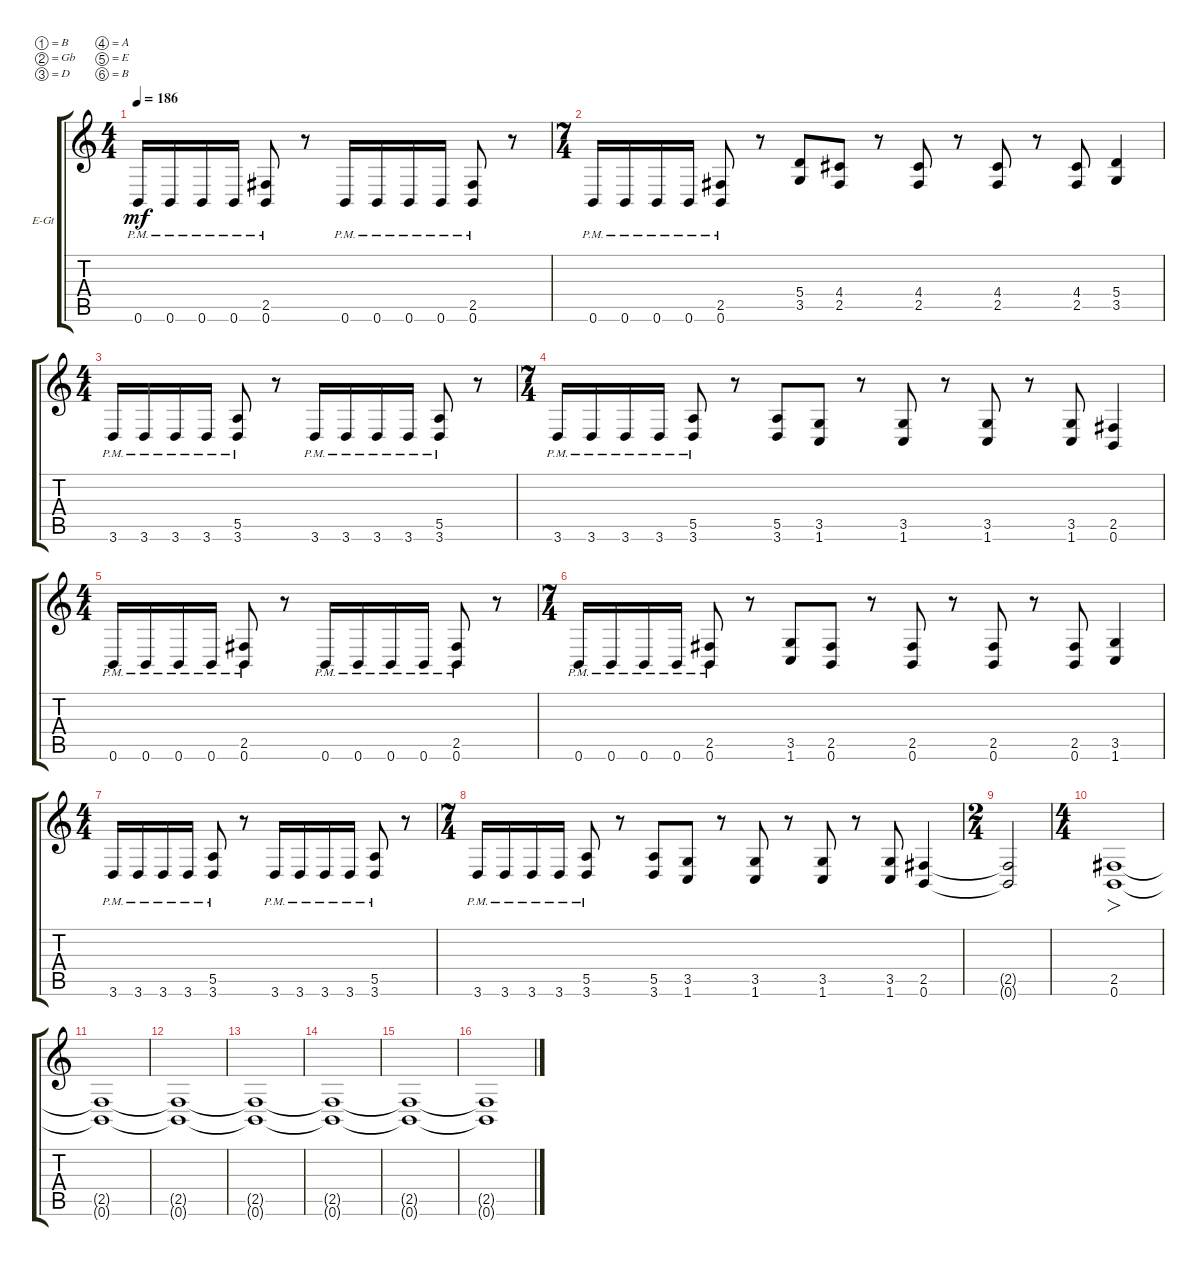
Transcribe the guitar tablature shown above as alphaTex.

\bracketExtendMode groupsimilarinstruments
\firstSystemTrackNameOrientation horizontal
\otherSystemsTrackNameOrientation horizontal
\track ("Electric Guitar 2" "E-Gt") {instrument distortionguitar}
\staff {score tabs}
\tuning (B3 Gb3 D3 A2 E2 B1)
\ts (4 4)
\tempo 186
\clef g2
\ks c
0.6{pm}.16{dy mf} 0.6{pm}.16 0.6{pm}.16 0.6{pm}.16 (0.6{pm} 2.5{pm}).8 r.8 0.6{pm}.16 0.6{pm}.16 0.6{pm}.16 0.6{pm}.16 (0.6{pm} 2.5{pm}).8 r.8 |
\ts (7 4)
0.6{pm}.16 0.6{pm}.16 0.6{pm}.16 0.6{pm}.16 (0.6{pm} 2.5{pm}).8 r.8 (5.4 3.5).8 (2.5 4.4).8 r.8 (2.5 4.4).8 r.8 (2.5 4.4).8 r.8 (2.5 4.4).8 (3.5 5.4).4 |
\ts (4 4)
3.6{pm}.16 3.6{pm}.16 3.6{pm}.16 3.6{pm}.16 (5.5{pm} 3.6{pm}).8 r.8 3.6{pm}.16 3.6{pm}.16 3.6{pm}.16 3.6{pm}.16 (5.5{pm} 3.6{pm}).8 r.8 |
\ts (7 4)
3.6{pm}.16 3.6{pm}.16 3.6{pm}.16 3.6{pm}.16 (5.5{pm} 3.6{pm}).8 r.8 (5.5 3.6).8 (3.5 1.6).8 r.8 (3.5 1.6).8 r.8 (3.5 1.6).8 r.8 (3.5 1.6).8 (2.5 0.6).4 |
\ts (4 4)
0.6{pm}.16 0.6{pm}.16 0.6{pm}.16 0.6{pm}.16 (0.6{pm} 2.5{pm}).8 r.8 0.6{pm}.16 0.6{pm}.16 0.6{pm}.16 0.6{pm}.16 (0.6{pm} 2.5{pm}).8 r.8 |
\ts (7 4)
0.6{pm}.16 0.6{pm}.16 0.6{pm}.16 0.6{pm}.16 (0.6{pm} 2.5{pm}).8 r.8 (3.5 1.6).8 (2.5 0.6).8 r.8 (2.5 0.6).8 r.8 (2.5 0.6).8 r.8 (2.5 0.6).8 (3.5 1.6).4 |
\ts (4 4)
3.6{pm}.16 3.6{pm}.16 3.6{pm}.16 3.6{pm}.16 (5.5{pm} 3.6{pm}).8 r.8 3.6{pm}.16 3.6{pm}.16 3.6{pm}.16 3.6{pm}.16 (5.5{pm} 3.6{pm}).8 r.8 |
\ts (7 4)
3.6{pm}.16 3.6{pm}.16 3.6{pm}.16 3.6{pm}.16 (5.5{pm} 3.6{pm}).8 r.8 (5.5 3.6).8 (3.5 1.6).8 r.8 (3.5 1.6).8 r.8 (3.5 1.6).8 r.8 (3.5 1.6).8 (2.5 0.6).4 |
\ts (2 4)
(0.6{t} 2.5{t}).2 |
\ts (4 4)
(0.6 2.5).1{fo} |
(2.5{t} 0.6{t}).1 |
(0.6{t} 2.5{t}).1 |
(2.5{t} 0.6{t}).1 |
(0.6{t} 2.5{t}).1 |
(2.5{t} 0.6{t}).1 |
(0.6{t} 2.5{t}).1
